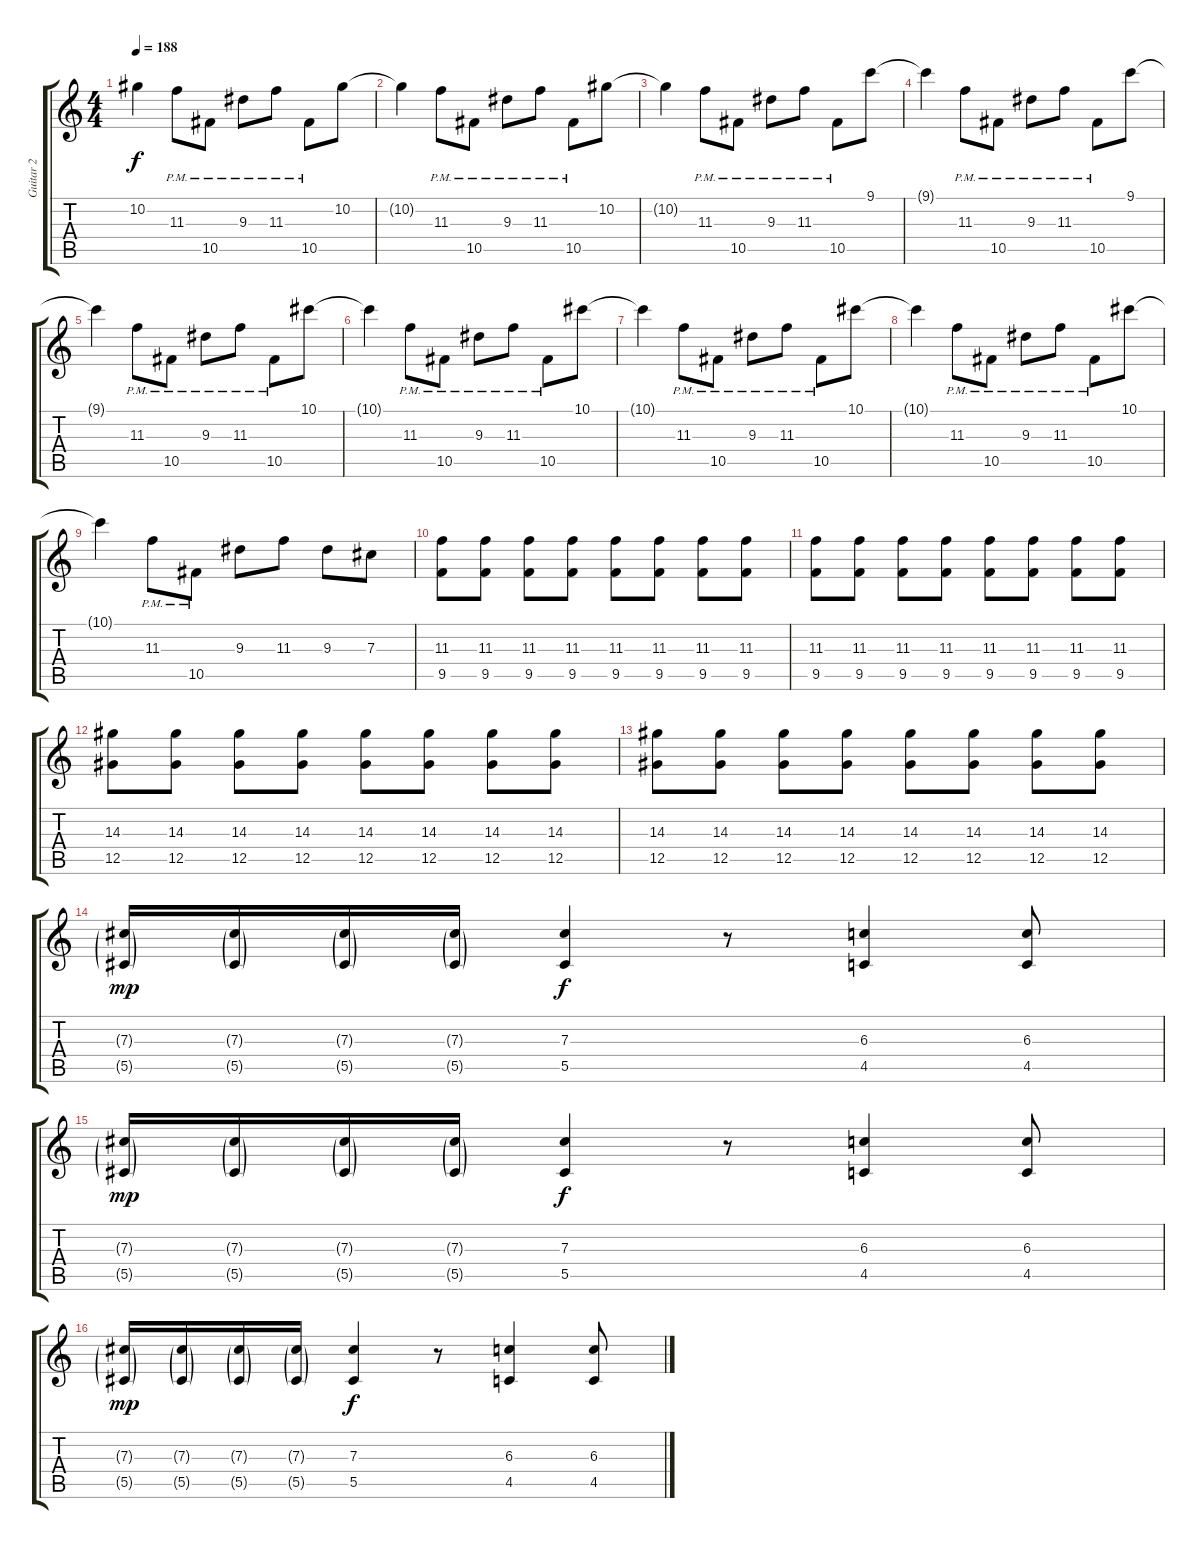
\track ("Guitar 2" "Guitar 2") {instrument distortionguitar}
\staff {score tabs}
\tuning (Eb4 Bb3 Gb3 Db3 Ab2 Db2) {hide}
\ts (4 4)
\tempo 188
\clef g2
\ks c
10.2{t}.4{dy f} 11.3{pm}.8 10.5{pm}.8 9.3{pm}.8 11.3{pm}.8 10.5{pm}.8 10.2.8 |
10.2{t}.4 11.3{pm}.8 10.5{pm}.8 9.3{pm}.8 11.3{pm}.8 10.5{pm}.8 10.2.8 |
10.2{t}.4 11.3{pm}.8 10.5{pm}.8 9.3{pm}.8 11.3{pm}.8 10.5{pm}.8 9.1.8 |
9.1{t}.4 11.3{pm}.8 10.5{pm}.8 9.3{pm}.8 11.3{pm}.8 10.5{pm}.8 9.1.8 |
9.1{t}.4 11.3{pm}.8 10.5{pm}.8 9.3{pm}.8 11.3{pm}.8 10.5{pm}.8 10.1.8 |
10.1{t}.4 11.3{pm}.8 10.5{pm}.8 9.3{pm}.8 11.3{pm}.8 10.5{pm}.8 10.1.8 |
10.1{t}.4 11.3{pm}.8 10.5{pm}.8 9.3{pm}.8 11.3{pm}.8 10.5{pm}.8 10.1.8 |
10.1{t}.4 11.3{pm}.8 10.5{pm}.8 9.3{pm}.8 11.3{pm}.8 10.5{pm}.8 10.1.8 |
10.1{t}.4 11.3{pm}.8 10.5{pm}.8 9.3.8 11.3.8 9.3.8 7.3.8 |
(11.3 9.5).8 (11.3 9.5).8 (11.3 9.5).8 (11.3 9.5).8 (11.3 9.5).8 (11.3 9.5).8 (11.3 9.5).8 (11.3 9.5).8 |
(11.3 9.5).8 (11.3 9.5).8 (11.3 9.5).8 (11.3 9.5).8 (11.3 9.5).8 (11.3 9.5).8 (11.3 9.5).8 (11.3 9.5).8 |
(14.3 12.5).8 (14.3 12.5).8 (14.3 12.5).8 (14.3 12.5).8 (14.3 12.5).8 (14.3 12.5).8 (14.3 12.5).8 (14.3 12.5).8 |
(14.3 12.5).8 (14.3 12.5).8 (14.3 12.5).8 (14.3 12.5).8 (14.3 12.5).8 (14.3 12.5).8 (14.3 12.5).8 (14.3 12.5).8 |
(7.3{g} 5.5{g}).16{dy mp} (7.3{g} 5.5{g}).16 (7.3{g} 5.5{g}).16 (7.3{g} 5.5{g}).16 (7.3 5.5).4{dy f} r.8 (6.3 4.5).4 (6.3 4.5).8 |
(7.3{g} 5.5{g}).16{dy mp} (7.3{g} 5.5{g}).16 (7.3{g} 5.5{g}).16 (7.3{g} 5.5{g}).16 (7.3 5.5).4{dy f} r.8 (6.3 4.5).4 (6.3 4.5).8 |
(7.3{g} 5.5{g}).16{dy mp} (7.3{g} 5.5{g}).16 (7.3{g} 5.5{g}).16 (7.3{g} 5.5{g}).16 (7.3 5.5).4{dy f} r.8 (6.3 4.5).4 (6.3 4.5).8
